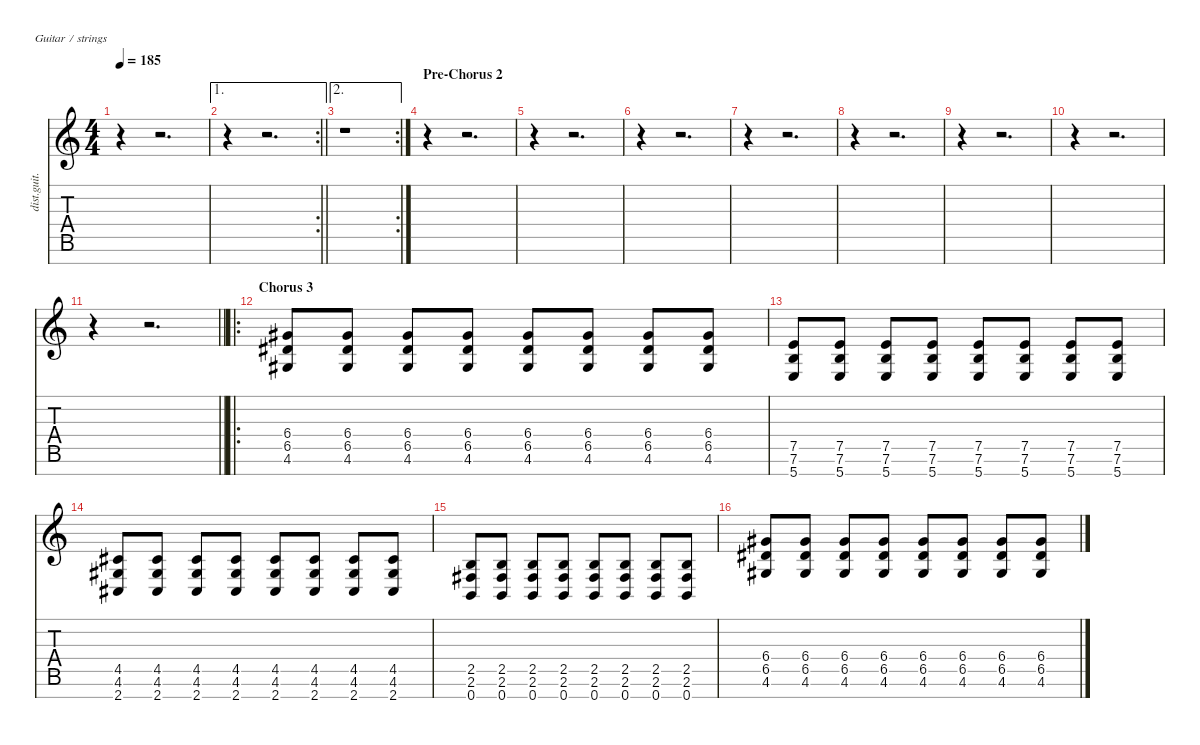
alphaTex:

\defaultSystemsLayout 4
\hideDynamics
\bracketExtendMode nobrackets
\track ("Guitar R - Zoli" "dist.guit.") {instrument distortionguitar}
\staff {score tabs}
\tuning (E4 B3 G3 D3 A2 E2 B1)
\ts (4 4)
\tempo 185
\clef g2
\ks c
r.4{dy f beam Down} r.2{d beam Down} |
\ae 1
\rc 2
\barLineRight lightlight
r.4{beam Down} r.2{d beam Down} |
\ae 2
\rc 2
r.1{beam Down} |
\section ("" "Pre-Chorus 2")
r.4{beam Down} r.2{d beam Down} |
r.4{beam Down} r.2{d beam Down} |
r.4{beam Down} r.2{d beam Down} |
r.4{beam Down} r.2{d beam Down} |
r.4{beam Down} r.2{d beam Down} |
r.4{beam Down} r.2{d beam Down} |
r.4{beam Down} r.2{d beam Down} |
\barLineRight lightlight
r.4{beam Down} r.2{d beam Down} |
\ro
\section ("" "Chorus 3")
(6.4{acc #} 6.5{acc #} 4.6{acc #}).8{beam Up} (6.4{acc #} 6.5{acc #} 4.6{acc #}).8{beam Up} (6.4{acc #} 6.5{acc #} 4.6{acc #}).8{beam Up} (6.4{acc #} 6.5{acc #} 4.6{acc #}).8{beam Up} (6.4{acc #} 6.5{acc #} 4.6{acc #}).8{beam Up} (6.4{acc #} 6.5{acc #} 4.6{acc #}).8{beam Up} (6.4{acc #} 6.5{acc #} 4.6{acc #}).8{beam Up} (6.4{acc #} 6.5{acc #} 4.6{acc #}).8{beam Up} |
(7.5 7.6 5.7).8{beam Up} (7.5 7.6 5.7).8{beam Up} (7.5 7.6 5.7).8{beam Up} (7.5 7.6 5.7).8{beam Up} (7.5 7.6 5.7).8{beam Up} (7.5 7.6 5.7).8{beam Up} (7.5 7.6 5.7).8{beam Up} (7.5 7.6 5.7).8{beam Up} |
(4.5{acc #} 4.6{acc #} 2.7{acc #}).8{beam Up} (4.5{acc #} 4.6{acc #} 2.7{acc #}).8{beam Up} (4.5{acc #} 4.6{acc #} 2.7{acc #}).8{beam Up} (4.5{acc #} 4.6{acc #} 2.7{acc #}).8{beam Up} (4.5{acc #} 4.6{acc #} 2.7{acc #}).8{beam Up} (4.5{acc #} 4.6{acc #} 2.7{acc #}).8{beam Up} (4.5{acc #} 4.6{acc #} 2.7{acc #}).8{beam Up} (4.5{acc #} 4.6{acc #} 2.7{acc #}).8{beam Up} |
(2.5 2.6{acc #} 0.7).8{beam Up} (2.5 2.6{acc #} 0.7).8{beam Up} (2.5 2.6{acc #} 0.7).8{beam Up} (2.5 2.6{acc #} 0.7).8{beam Up} (2.5 2.6{acc #} 0.7).8{beam Up} (2.5 2.6{acc #} 0.7).8{beam Up} (2.5 2.6{acc #} 0.7).8{beam Up} (2.5 2.6{acc #} 0.7).8{beam Up} |
(6.4{acc #} 6.5{acc #} 4.6{acc #}).8{beam Up} (6.4{acc #} 6.5{acc #} 4.6{acc #}).8{beam Up} (6.4{acc #} 6.5{acc #} 4.6{acc #}).8{beam Up} (6.4{acc #} 6.5{acc #} 4.6{acc #}).8{beam Up} (6.4{acc #} 6.5{acc #} 4.6{acc #}).8{beam Up} (6.4{acc #} 6.5{acc #} 4.6{acc #}).8{beam Up} (6.4{acc #} 6.5{acc #} 4.6{acc #}).8{beam Up} (6.4{acc #} 6.5{acc #} 4.6{acc #}).8{beam Up}
